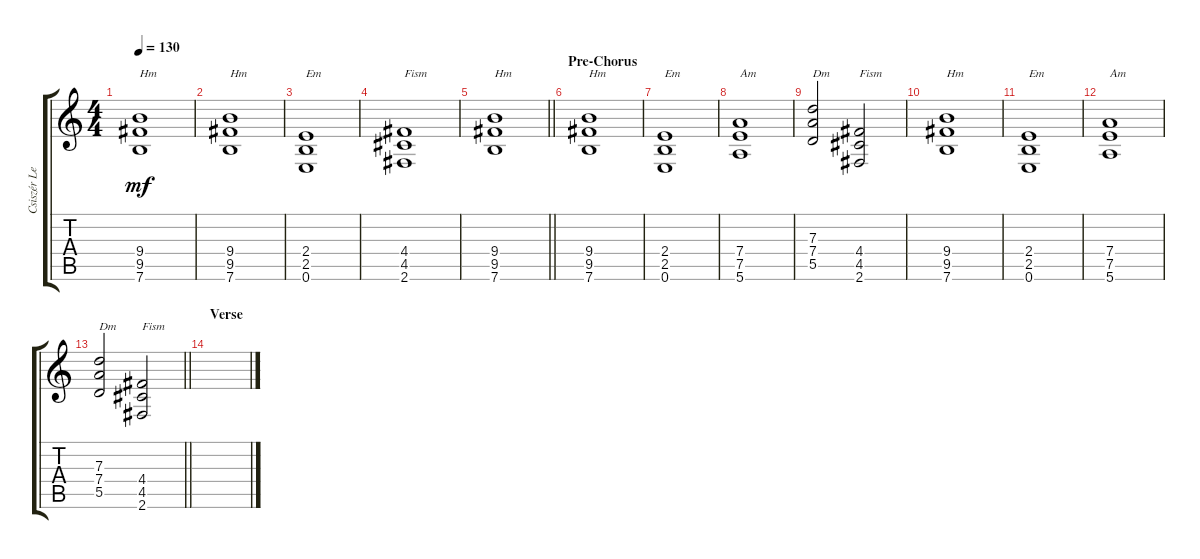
\track ("Csiszér Levente-Lead2" "Csiszér Le") {instrument overdrivenguitar}
\staff {score tabs}
\tuning (E4 B3 G3 D3 A2 E2) {hide}
\ts (4 4)
\tempo 130
\clef g2
\ks c
(9.4 9.5 7.6).1{txt "Hm" dy mf} |
(9.4 9.5 7.6).1{txt "Hm"} |
(2.4 2.5 0.6).1{txt "Em"} |
(4.4 4.5 2.6).1{txt "Fism"} |
\barLineRight lightlight
(9.4 9.5 7.6).1{txt "Hm"} |
\section ("" "Pre-Chorus")
(9.4 9.5 7.6).1{txt "Hm"} |
(2.4 2.5 0.6).1{txt "Em"} |
(7.4 7.5 5.6).1{txt "Am"} |
(7.3 7.4 5.5).2{txt "Dm"} (4.4 4.5 2.6).2{txt "Fism"} |
(9.4 9.5 7.6).1{txt "Hm"} |
(2.4 2.5 0.6).1{txt "Em"} |
(7.4 7.5 5.6).1{txt "Am"} |
\barLineRight lightlight
(7.3 7.4 5.5).2{txt "Dm"} (4.4 4.5 2.6).2{txt "Fism"} |
\section ("" "Verse ")
